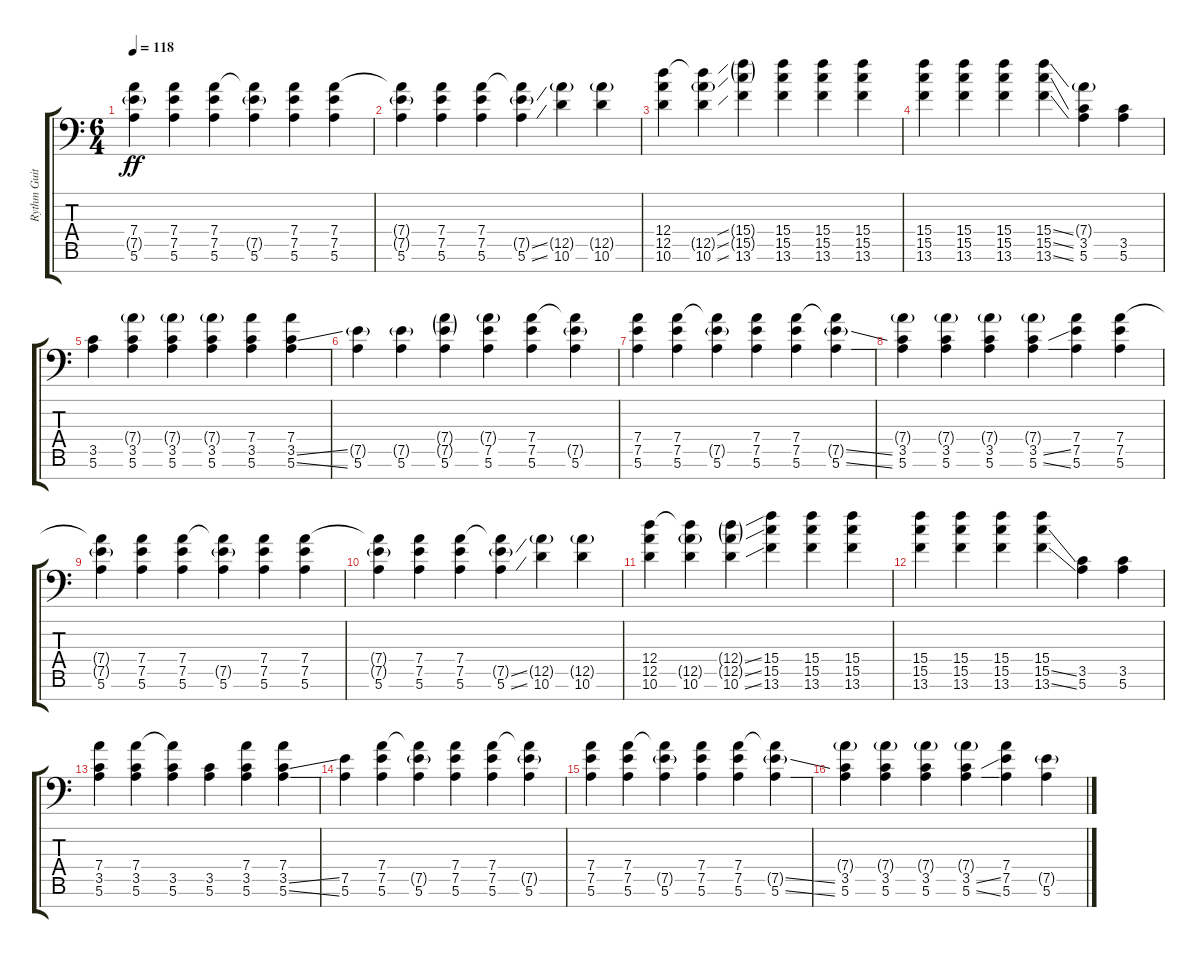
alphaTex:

\track ("Rythm Guitar #1" "Rythm Guit") {instrument distortionguitar}
\staff {score tabs}
\tuning (D4 A3 E3 D3 A2 E2 A1) {hide}
\ts (6 4)
\tempo 118
\clef f4
\ks c
(7.4{t} 7.5{g} 5.6).4{dy ff} (7.4 7.5 5.6).4 (7.4 7.5 5.6).4 (7.4{t} 7.5{g} 5.6).4 (7.4 7.5 5.6).4 (7.4 7.5 5.6).4 |
(7.4{t} 7.5{g} 5.6).4 (7.4 7.5 5.6).4 (7.4 7.5 5.6).4 (7.4{t} 7.5{ss g} 5.6{ss}).4 (12.5{g} 10.6).4 (12.5{g} 10.6).4 |
(12.4 12.5 10.6).4 (12.4{ss t} 12.5{ss g} 10.6{ss}).4 (15.4{g} 15.5{g} 13.6).4 (15.4 15.5 13.6).4 (15.4 15.5 13.6).4 (15.4 15.5 13.6).4 |
(15.4 15.5 13.6).4 (15.4 15.5 13.6).4 (15.4 15.5 13.6).4 (15.4{ss} 15.5{ss} 13.6{ss}).4 (7.4{g} 3.5 5.6).4 (3.5 5.6).4 |
(3.5 5.6).4 (7.4{g} 3.5 5.6).4 (7.4{g} 3.5 5.6).4 (7.4{g} 3.5 5.6).4 (7.4 3.5 5.6).4 (7.4 3.5{ss} 5.6{ss}).4 |
(7.5{g} 5.6).4 (7.5{g} 5.6).4 (7.4{g} 7.5{g} 5.6).4 (7.4{g} 7.5 5.6).4 (7.4 7.5 5.6).4 (7.4{t} 7.5{g} 5.6).4 |
(7.4 7.5 5.6).4 (7.4 7.5 5.6).4 (7.4{t} 7.5{g} 5.6).4 (7.4 7.5 5.6).4 (7.4 7.5 5.6).4 (7.4{t} 7.5{ss g} 5.6{ss}).4 |
(7.4{g} 3.5 5.6).4 (7.4{g} 3.5 5.6).4 (7.4{g} 3.5 5.6).4 (7.4{g} 3.5{ss} 5.6{ss}).4 (7.4 7.5 5.6).4 (7.4 7.5 5.6).4 |
(7.4{t} 7.5{g} 5.6).4 (7.4 7.5 5.6).4 (7.4 7.5 5.6).4 (7.4{t} 7.5{g} 5.6).4 (7.4 7.5 5.6).4 (7.4 7.5 5.6).4 |
(7.4{t} 7.5{g} 5.6).4 (7.4 7.5 5.6).4 (7.4 7.5 5.6).4 (7.4{t} 7.5{ss g} 5.6{ss}).4 (12.5{g} 10.6).4 (12.5{g} 10.6).4 |
(12.4 12.5 10.6).4 (12.4{t} 12.5{g} 10.6).4 (12.4{ss g} 12.5{ss g} 10.6{ss}).4{volume 10} (15.4 15.5 13.6).4 (15.4 15.5 13.6).4 (15.4 15.5 13.6).4 |
(15.4 15.5 13.6).4 (15.4 15.5 13.6).4 (15.4 15.5 13.6).4 (15.4 15.5{ss} 13.6{ss}).4 (3.5 5.6).4 (3.5 5.6).4 |
(7.4 3.5 5.6).4 (7.4 3.5 5.6).4 (7.4{t} 3.5 5.6).4 (3.5 5.6).4 (7.4 3.5 5.6).4 (7.4 3.5{ss} 5.6{ss}).4 |
(7.5 5.6).4{volume 11} (7.4 7.5 5.6).4 (7.4{t} 7.5{g} 5.6).4 (7.4 7.5 5.6).4 (7.4 7.5 5.6).4 (7.4{t} 7.5{g} 5.6).4 |
(7.4 7.5 5.6).4 (7.4 7.5 5.6).4 (7.4{t} 7.5{g} 5.6).4 (7.4 7.5 5.6).4 (7.4 7.5 5.6).4 (7.4{t} 7.5{ss g} 5.6{ss}).4 |
(7.4{g} 3.5 5.6).4 (7.4{g} 3.5 5.6).4 (7.4{g} 3.5 5.6).4 (7.4{g} 3.5{ss} 5.6{ss}).4 (7.4 7.5 5.6).4{volume 13} (7.5{g} 5.6).4
